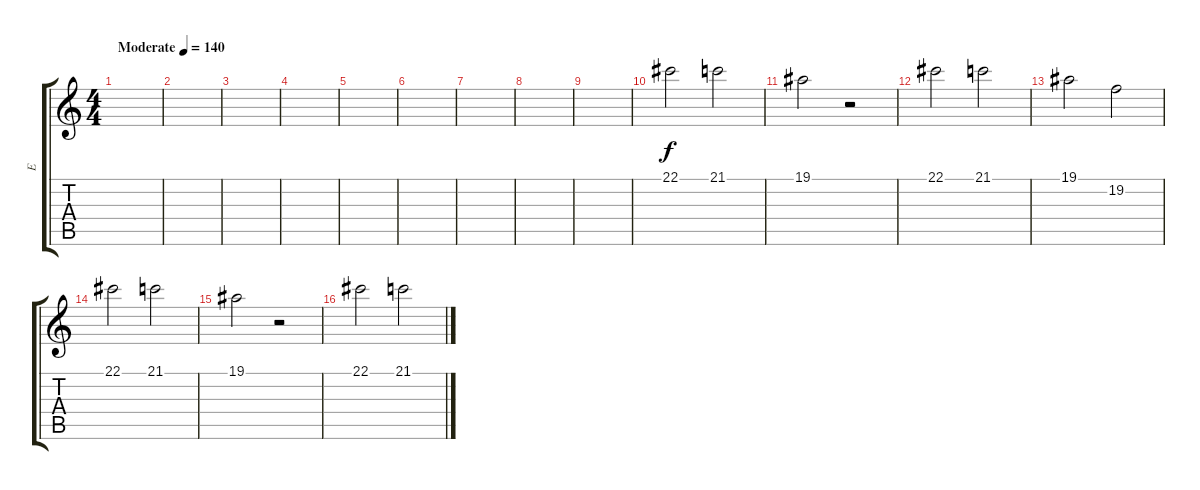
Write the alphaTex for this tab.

\track ("E" "E") {instrument violin}
\staff {score tabs}
\tuning (Eb4 Bb3 Gb3 Db3 Ab2 Db2) {hide}
\ts (4 4)
\tempo (140 "Moderate")
\clef g2
\ks c
|
|
|
|
|
|
|
|
|
22.1.2 21.1.2 |
19.1.2 r.2 |
22.1.2 21.1.2 |
19.1.2 19.2.2 |
22.1.2 21.1.2 |
19.1.2 r.2 |
22.1.2 21.1.2
